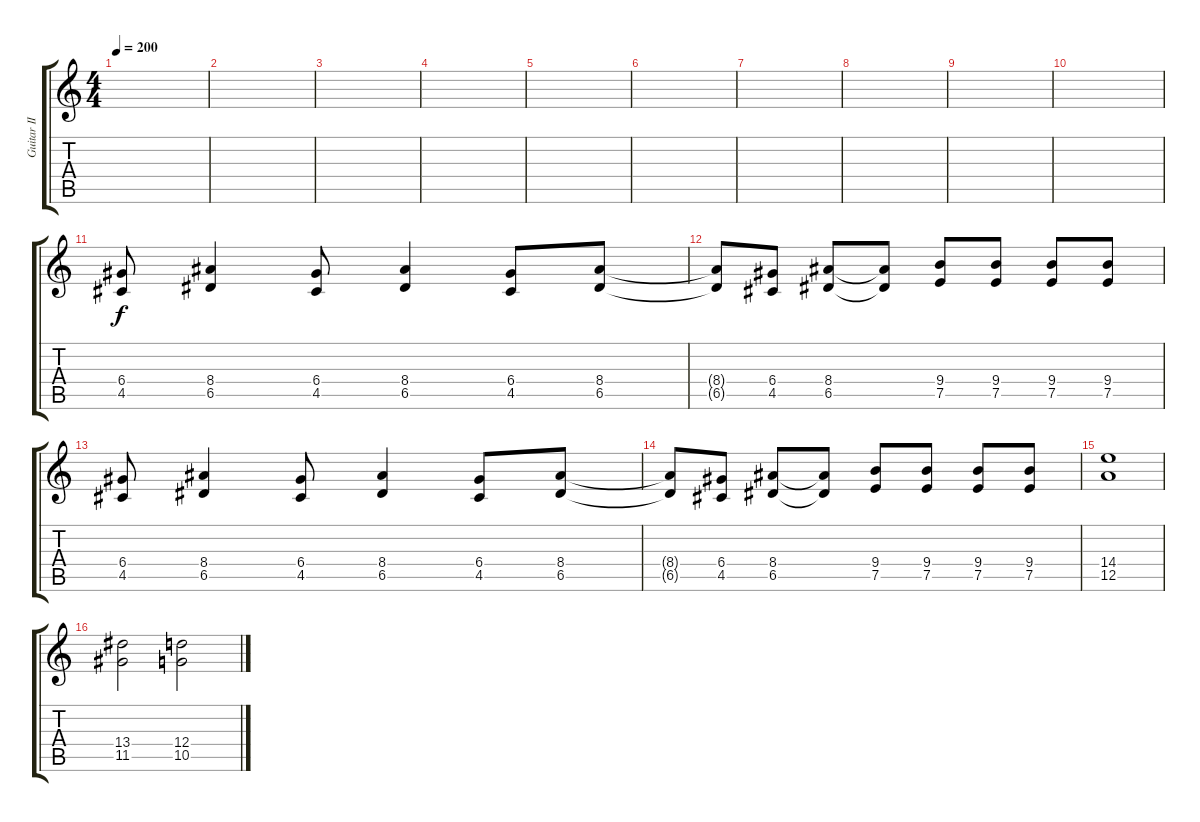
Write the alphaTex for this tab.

\track ("Guitar II" "Guitar II") {instrument distortionguitar}
\staff {score tabs}
\tuning (E4 B3 G3 D3 A2 E2) {hide}
\ts (4 4)
\tempo 200
\clef g2
\ks c
|
|
|
|
|
|
|
|
|
|
(6.4 4.5).8 (8.4 6.5).4 (6.4 4.5).8 (8.4 6.5).4 (6.4 4.5).8 (8.4 6.5).8 |
(8.4{t} 6.5{t}).8 (6.4 4.5).8 (8.4 6.5).8 (8.4{t} 6.5{t}).8 (9.4 7.5).8 (9.4 7.5).8 (9.4 7.5).8 (9.4 7.5).8 |
(6.4 4.5).8 (8.4 6.5).4 (6.4 4.5).8 (8.4 6.5).4 (6.4 4.5).8 (8.4 6.5).8 |
(8.4{t} 6.5{t}).8 (6.4 4.5).8 (8.4 6.5).8 (8.4{t} 6.5{t}).8 (9.4 7.5).8 (9.4 7.5).8 (9.4 7.5).8 (9.4 7.5).8 |
(14.4 12.5).1 |
(13.4 11.5).2 (12.4 10.5).2
